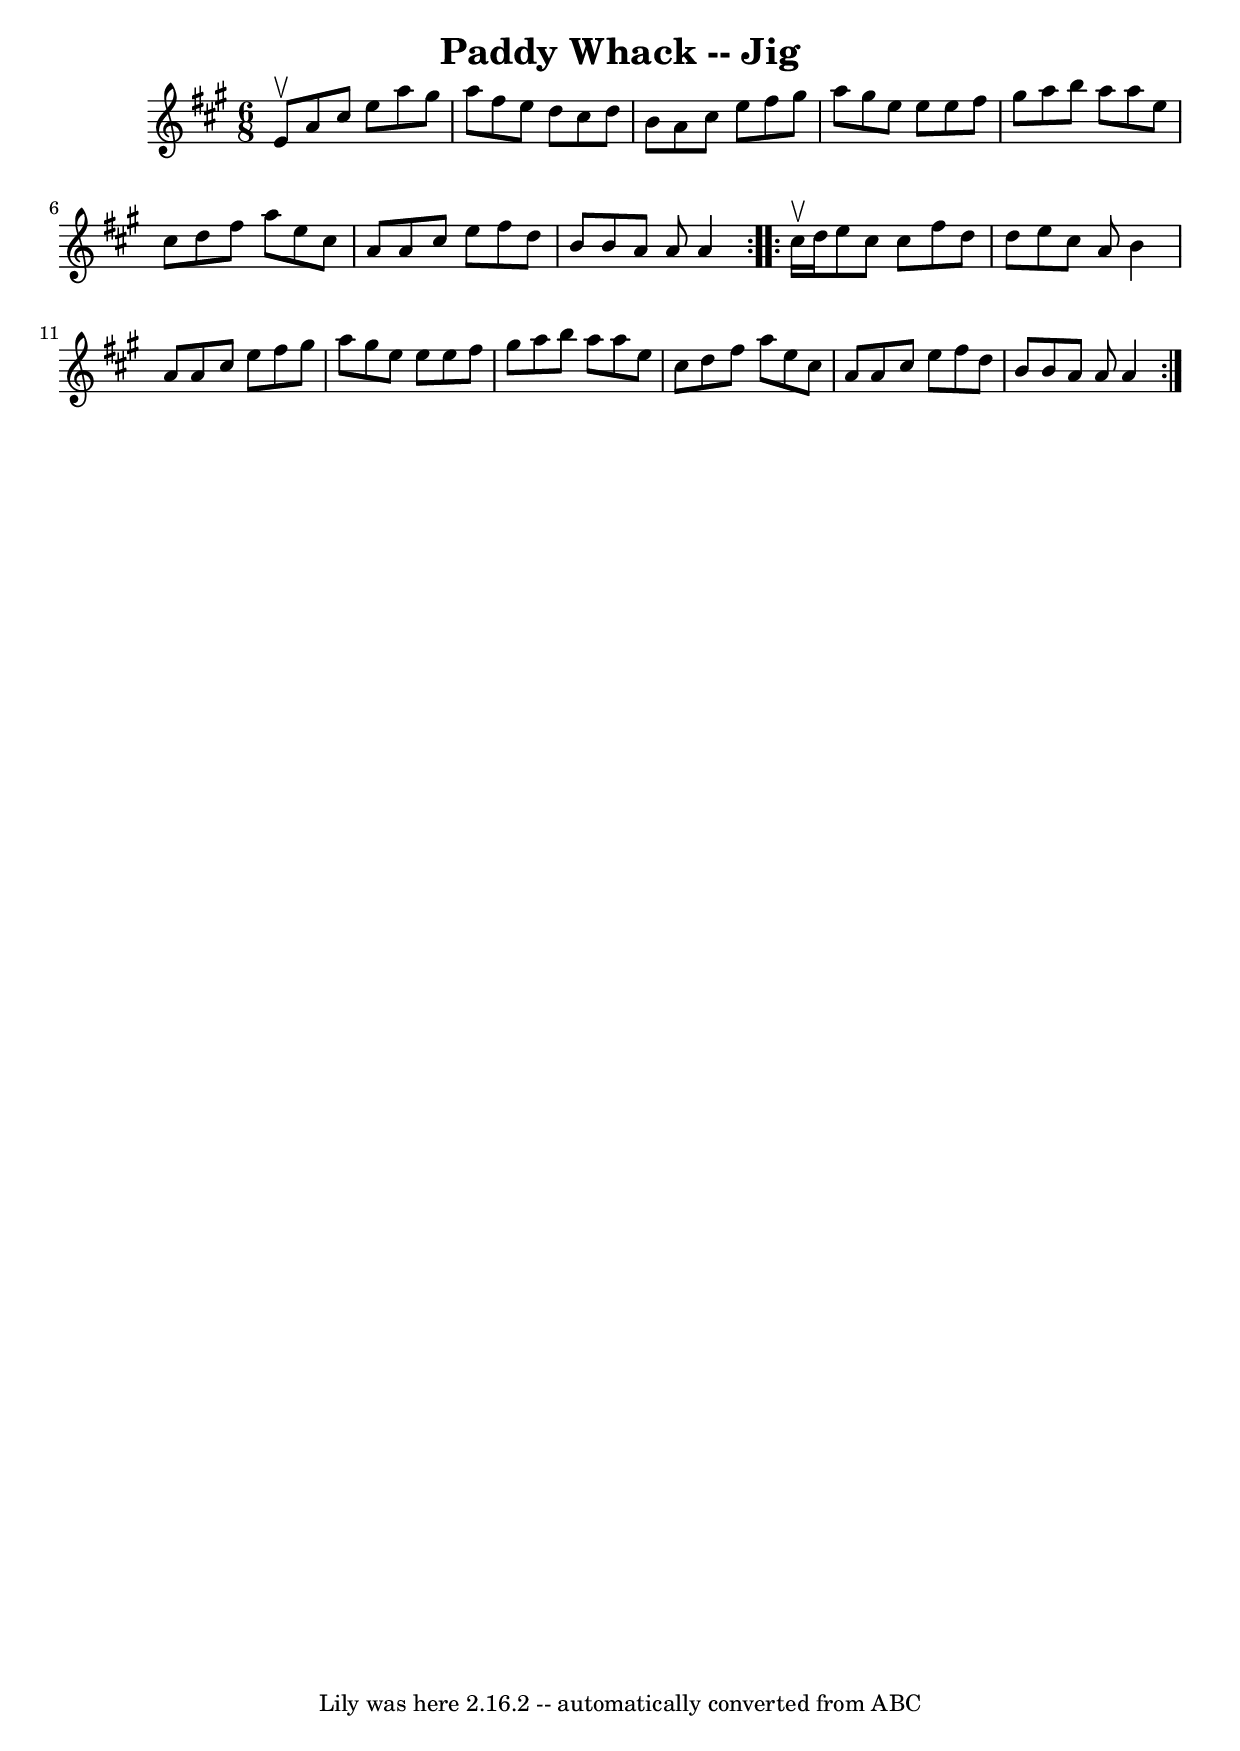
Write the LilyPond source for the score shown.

\version "2.7.40"
\include "Mammoth.ily"
\header {
	%% book = "Ryan's Mammoth Collection"
	crossRefNumber = "1"
	footnotes = "\\\\90 468"
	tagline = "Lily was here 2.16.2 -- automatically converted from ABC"
	title = "Paddy Whack -- Jig"
}
voicedefault =  {


\repeat volta 2 {
\time 6/8 \key a \major e'8^\upbow |
 a'8 cis''8 e''8    
a''8 gis''8 a''8    |
 fis''8 e''8 d''8 cis''8 d''8   
 b'8    |
 a'8 cis''8 e''8 fis''8 gis''8 a''8    
|
 gis''8 e''8 e''8 e''8 fis''8 gis''8    |
     
a''8 b''8 a''8 a''8 e''8 cis''8    |
 d''8 fis''8    
a''8 e''8 cis''8 a'8    |
 a'8 cis''8 e''8 fis''8    
d''8 b'8    |
 b'8 a'8 a'8 a'4  }     \repeat volta 2 {   
cis''16^\upbow d''16  |
 e''8 cis''8 cis''8 fis''8    
d''8 d''8    |
 e''8 cis''8 a'8 b'4 a'8    |
   
a'8 cis''8 e''8 fis''8 gis''8 a''8    |
 gis''8 e''8  
 e''8 e''8 fis''8 gis''8    |
 a''8 b''8 a''8 a''8 
 e''8 cis''8    |
 d''8 fis''8 a''8 e''8 cis''8 a'8 
   |
 a'8 cis''8 e''8 fis''8 d''8 b'8    |
 b'8  
 a'8 a'8 a'4  }   
}

\score{
    <<

	\context Staff="default"
	{
	    \voicedefault 
	}

    >>
	\layout {
	}
	\midi {}
}
